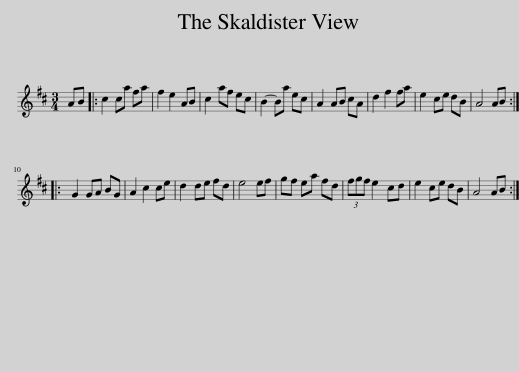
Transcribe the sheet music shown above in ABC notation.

X:1
L:1/8
M:3/4
I:linebreak $
K:D
V:1 treble
V:1
 AB |: c2 ca fa | f2 e2 AB | c2 af ec | B2- Ba ec | %5
 A2 AB cA | d2 f2 fa | e2 ce dB | A4 AB ::$ G2 GA BG | %10
 A2 c2 ce | d2 de fd | e4 ef | gf ea fd | (3fgf e2 cd | %15
 e2 ce dB | A4 AB :| %17
